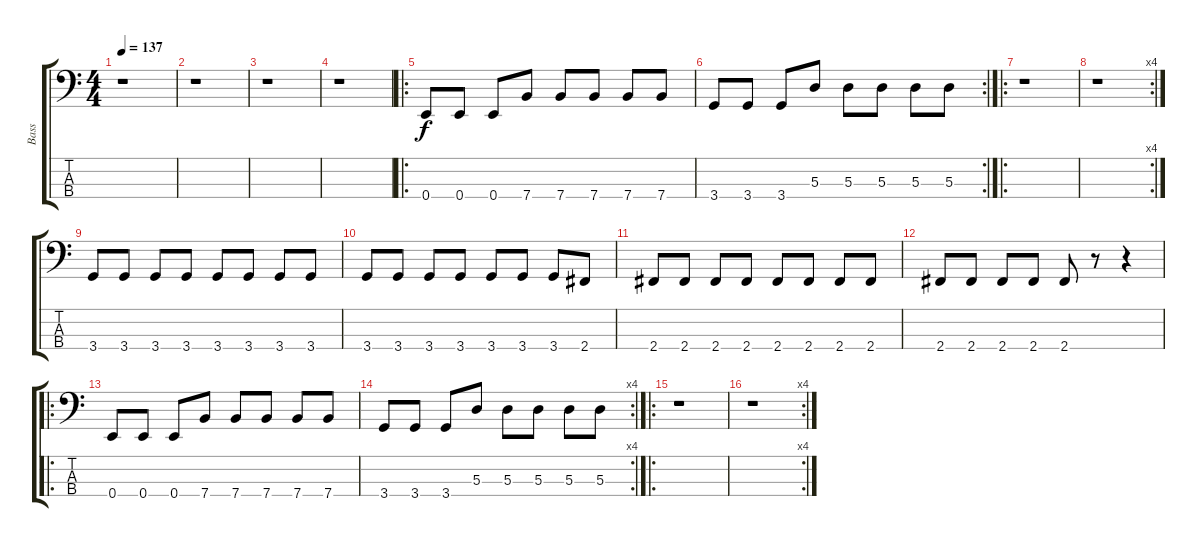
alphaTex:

\track ("Bass" "Bass") {instrument electricbassfinger}
\staff {score tabs}
\tuning (G2 D2 A1 E1) {hide}
\ts (4 4)
\tempo 137
\clef f4
\ks c
r.1{dy f instrument electricbassfinger} |
r.1 |
r.1 |
r.1 |
\ro
0.4.8 0.4.8 0.4.8 7.4.8 7.4.8 7.4.8 7.4.8 7.4.8 |
\rc 2
3.4.8 3.4.8 3.4.8 5.3.8 5.3.8 5.3.8 5.3.8 5.3.8 |
\ro
r.1 |
\rc 4
r.1 |
3.4.8 3.4.8 3.4.8 3.4.8 3.4.8 3.4.8 3.4.8 3.4.8 |
3.4.8 3.4.8 3.4.8 3.4.8 3.4.8 3.4.8 3.4.8 2.4.8 |
2.4.8 2.4.8 2.4.8 2.4.8 2.4.8 2.4.8 2.4.8 2.4.8 |
2.4.8 2.4.8 2.4.8 2.4.8 2.4.8 r.8 r.4 |
\ro
0.4.8 0.4.8 0.4.8 7.4.8 7.4.8 7.4.8 7.4.8 7.4.8 |
\rc 4
3.4.8 3.4.8 3.4.8 5.3.8 5.3.8 5.3.8 5.3.8 5.3.8 |
\ro
r.1 |
\rc 4
r.1
